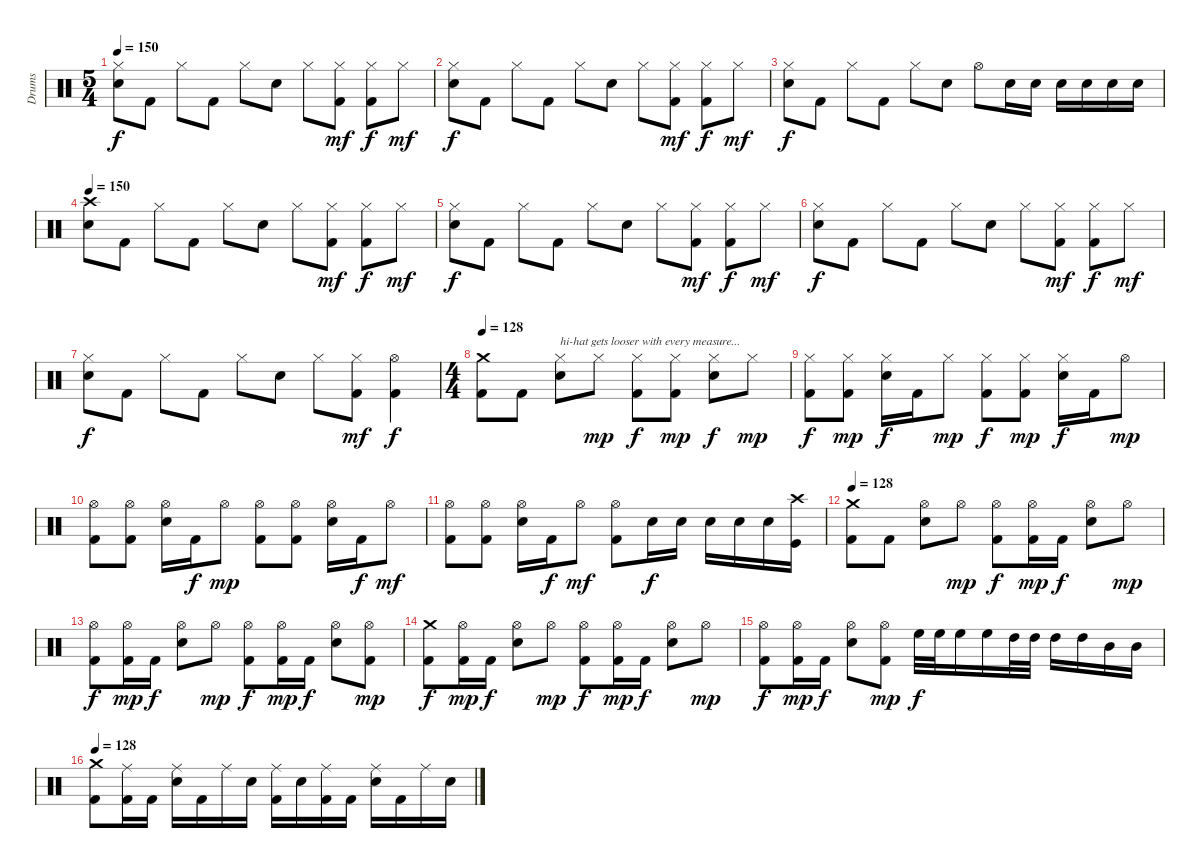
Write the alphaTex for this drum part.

\track ("Drums" "Drums") {instrument percussion}
\staff {score}
\articulation defaults
\ts (5 4)
\tempo 150
\clef neutral
\ks c
("Hi-Hat (closed)" "Electric Snare (hit)").8{dy f} "Kick (hit) 2".8 "Hi-Hat (closed)".8 "Kick (hit) 2".8 "Hi-Hat (closed)".8 "Electric Snare (hit)".8 "Hi-Hat (closed)".8 ("Hi-Hat (closed)" "Kick (hit) 2").8{dy mf} ("Hi-Hat (closed)" "Kick (hit) 2").8{dy f} "Hi-Hat (closed)".8{dy mf} |
("Hi-Hat (closed)" "Electric Snare (hit)").8{dy f} "Kick (hit) 2".8 "Hi-Hat (closed)".8 "Kick (hit) 2".8 "Hi-Hat (closed)".8 "Electric Snare (hit)".8 "Hi-Hat (closed)".8 ("Hi-Hat (closed)" "Kick (hit) 2").8{dy mf} ("Hi-Hat (closed)" "Kick (hit) 2").8{dy f} "Hi-Hat (closed)".8{dy mf} |
("Hi-Hat (closed)" "Electric Snare (hit)").8{dy f} "Kick (hit) 2".8 "Hi-Hat (closed)".8 "Kick (hit) 2".8 "Hi-Hat (closed)".8 "Electric Snare (hit)".8 "Hi-Hat (open)".8 "Electric Snare (hit)".16 "Electric Snare (hit)".16 "Electric Snare (hit)".16 "Electric Snare (hit)".16 "Electric Snare (hit)".16 "Electric Snare (hit)".16 |
\tempo 150
("Crash high (hit)" "Electric Snare (hit)").8 "Kick (hit) 2".8 "Hi-Hat (closed)".8 "Kick (hit) 2".8 "Hi-Hat (closed)".8 "Electric Snare (hit)".8 "Hi-Hat (closed)".8 ("Hi-Hat (closed)" "Kick (hit) 2").8{dy mf} ("Hi-Hat (closed)" "Kick (hit) 2").8{dy f} "Hi-Hat (closed)".8{dy mf} |
("Hi-Hat (closed)" "Electric Snare (hit)").8{dy f} "Kick (hit) 2".8 "Hi-Hat (closed)".8 "Kick (hit) 2".8 "Hi-Hat (closed)".8 "Electric Snare (hit)".8 "Hi-Hat (closed)".8 ("Hi-Hat (closed)" "Kick (hit) 2").8{dy mf} ("Hi-Hat (closed)" "Kick (hit) 2").8{dy f} "Hi-Hat (closed)".8{dy mf} |
("Hi-Hat (closed)" "Electric Snare (hit)").8{dy f} "Kick (hit) 2".8 "Hi-Hat (closed)".8 "Kick (hit) 2".8 "Hi-Hat (closed)".8 "Electric Snare (hit)".8 "Hi-Hat (closed)".8 ("Hi-Hat (closed)" "Kick (hit) 2").8{dy mf} ("Hi-Hat (closed)" "Kick (hit) 2").8{dy f} "Hi-Hat (closed)".8{dy mf} |
("Hi-Hat (closed)" "Electric Snare (hit)").8{dy f} "Kick (hit) 2".8 "Hi-Hat (closed)".8 "Kick (hit) 2".8 "Hi-Hat (closed)".8 "Electric Snare (hit)".8 "Hi-Hat (closed)".8 ("Hi-Hat (closed)" "Kick (hit) 2").8{dy mf} ("Hi-Hat (open)" "Kick (hit) 2").4{dy f} |
\ts (4 4)
\tempo 128
("Crash medium (hit)" "Kick (hit) 2").8 "Kick (hit) 2".8 ("Hi-Hat (closed)" "Electric Snare (hit)").8{txt "hi-hat gets looser with every measure..."} "Hi-Hat (closed)".8{dy mp} ("Hi-Hat (closed)" "Kick (hit) 2").8{dy f} ("Hi-Hat (closed)" "Kick (hit) 2").8{dy mp} ("Hi-Hat (closed)" "Electric Snare (hit)").8{dy f} "Hi-Hat (closed)".8{dy mp} |
("Hi-Hat (closed)" "Kick (hit) 2").8{dy f} ("Hi-Hat (closed)" "Kick (hit) 2").8{dy mp} ("Hi-Hat (closed)" "Electric Snare (hit)").16{dy f} "Kick (hit) 2".16 "Hi-Hat (closed)".8{dy mp} ("Hi-Hat (closed)" "Kick (hit) 2").8{dy f} ("Hi-Hat (closed)" "Kick (hit) 2").8{dy mp} ("Hi-Hat (closed)" "Electric Snare (hit)").16{dy f} "Kick (hit) 2".16 "Hi-Hat (open)".8{dy mp} |
("Hi-Hat (open)" "Kick (hit) 2").8 ("Hi-Hat (open)" "Kick (hit) 2").8 ("Hi-Hat (open)" "Electric Snare (hit)").16 "Kick (hit) 2".16{dy f} "Hi-Hat (open)".8{dy mp} ("Hi-Hat (open)" "Kick (hit) 2").8 ("Hi-Hat (open)" "Kick (hit) 2").8 ("Hi-Hat (open)" "Electric Snare (hit)").16 "Kick (hit) 2".16{dy f} "Hi-Hat (open)".8{dy mf} |
("Hi-Hat (open)" "Kick (hit) 2").8 ("Hi-Hat (open)" "Kick (hit) 2").8 ("Hi-Hat (open)" "Electric Snare (hit)").16 "Kick (hit) 2".16{dy f} "Hi-Hat (open)".8{dy mf} ("Hi-Hat (open)" "Kick (hit) 2").8 "Electric Snare (hit)".16{dy f} "Electric Snare (hit)".16 "Electric Snare (hit)".16 "Electric Snare (hit)".16 "Electric Snare (hit)".16 ("Crash high (hit)" "Kick (hit)").16 |
\tempo 128
("Crash medium (hit)" "Kick (hit) 2").8 "Kick (hit) 2".8 ("Hi-Hat (open)" "Electric Snare (hit)").8 "Hi-Hat (open)".8{dy mp} ("Hi-Hat (open)" "Kick (hit) 2").8{dy f} ("Hi-Hat (open)" "Kick (hit) 2").16{dy mp} "Kick (hit) 2".16{dy f} ("Hi-Hat (open)" "Electric Snare (hit)").8 "Hi-Hat (open)".8{dy mp} |
("Hi-Hat (open)" "Kick (hit) 2").8{dy f} ("Hi-Hat (open)" "Kick (hit) 2").16{dy mp} "Kick (hit) 2".16{dy f} ("Hi-Hat (open)" "Electric Snare (hit)").8 "Hi-Hat (open)".8{dy mp} ("Hi-Hat (open)" "Kick (hit) 2").8{dy f} ("Hi-Hat (open)" "Kick (hit) 2").16{dy mp} "Kick (hit) 2".16{dy f} ("Hi-Hat (open)" "Electric Snare (hit)").8 ("Hi-Hat (open)" "Kick (hit) 2").8{dy mp} |
("Crash medium (hit)" "Kick (hit) 2").8{dy f} ("Hi-Hat (open)" "Kick (hit) 2").16{dy mp} "Kick (hit) 2".16{dy f} ("Hi-Hat (open)" "Electric Snare (hit)").8 "Hi-Hat (open)".8{dy mp} ("Hi-Hat (open)" "Kick (hit) 2").8{dy f} ("Hi-Hat (open)" "Kick (hit) 2").16{dy mp} "Kick (hit) 2".16{dy f} ("Hi-Hat (open)" "Electric Snare (hit)").8 "Hi-Hat (open)".8{dy mp} |
("Hi-Hat (open)" "Kick (hit) 2").8{dy f} ("Hi-Hat (open)" "Kick (hit) 2").16{dy mp} "Kick (hit) 2".16{dy f} ("Hi-Hat (open)" "Electric Snare (hit)").8 ("Hi-Hat (open)" "Kick (hit) 2").8{dy mp} "High Floor Tom (hit)".32{dy f} "High Floor Tom (hit)".32 "High Floor Tom (hit)".16 "High Floor Tom (hit)".16 "High Tom (hit)".32 "High Tom (hit)".32 "High Tom (hit)".16 "High Tom (hit)".16 "Mid Tom (hit)".16 "Mid Tom (hit)".16 |
\tempo 128
("Crash medium (hit)" "Kick (hit) 2").8 ("Ride (middle)" "Kick (hit) 2").16 "Kick (hit) 2".16 ("Ride (middle)" "Electric Snare (hit)").16 "Kick (hit) 2".16 "Ride (middle)".16 "Electric Snare (hit)".16 ("Ride (middle)" "Kick (hit) 2").16 "Electric Snare (hit)".16 ("Ride (middle)" "Kick (hit) 2").16 "Kick (hit) 2".16 ("Ride (middle)" "Electric Snare (hit)").16 "Kick (hit) 2".16 "Ride (middle)".16 "Electric Snare (hit)".16
